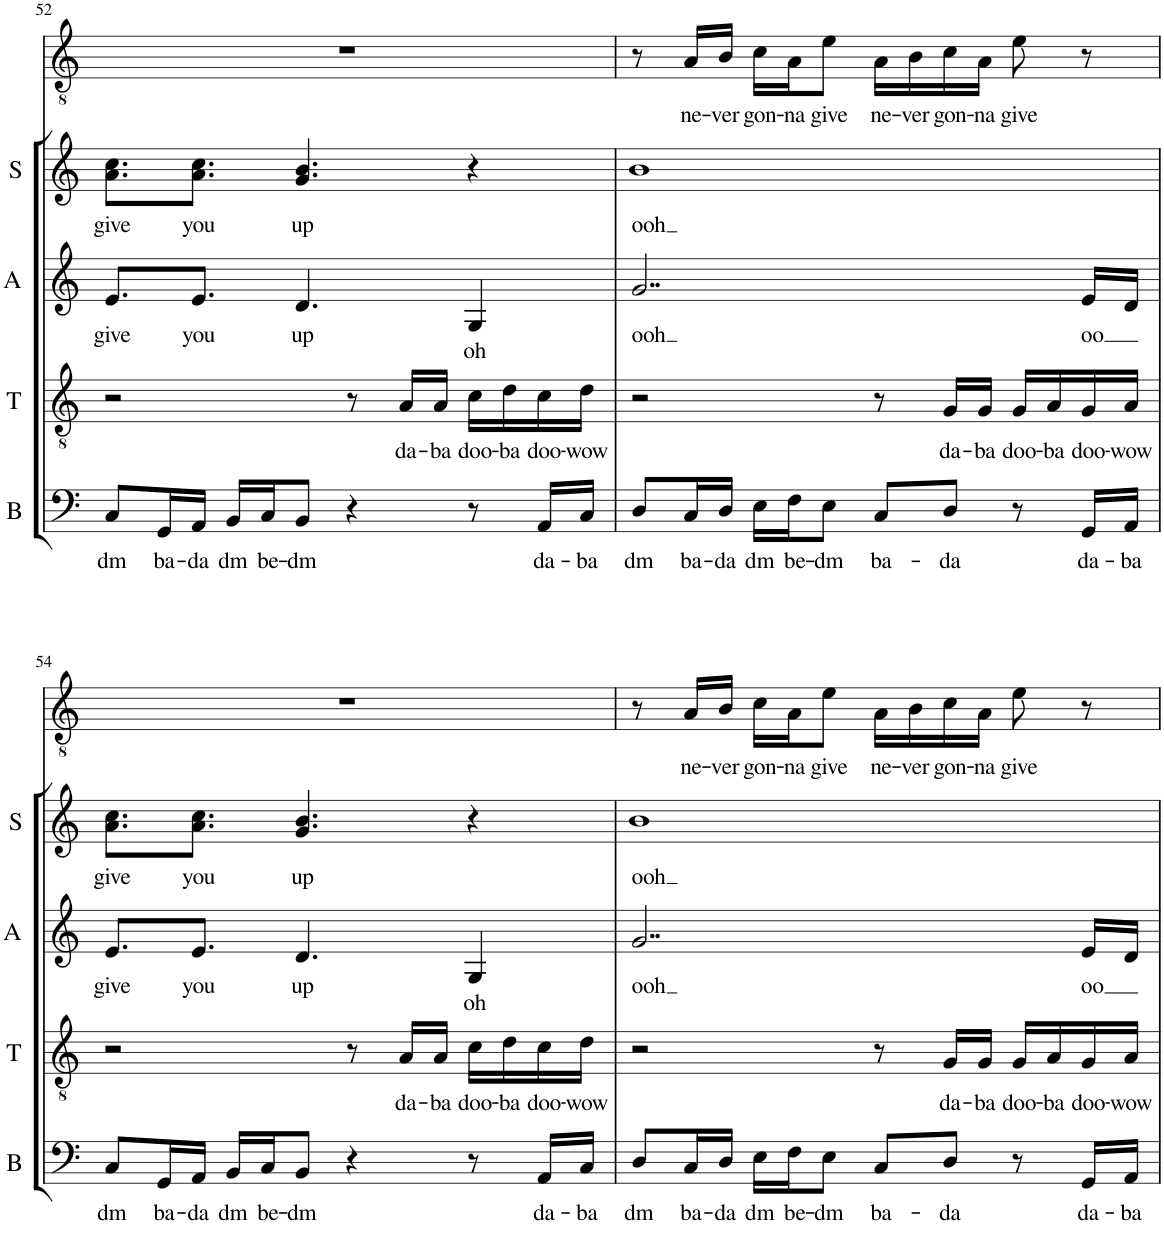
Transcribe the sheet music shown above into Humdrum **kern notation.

**kern	**text	**kern	**text	**kern	**text	**kern	**text	**kern	**text
*part5	*part5	*part4	*part4	*part3	*part3	*part2	*part2	*part1	*part1
*staff5	*staff5	*staff4	*staff4	*staff3	*staff3	*staff2	*staff2	*staff1	*staff1
*I"Bass	*	*I"Tenor	*	*I"Alto	*	*I"Soprano	*	*I"Solo	*
*I'B	*	*I'T	*	*I'A	*	*I'S	*	*	*
!!LO:PB:g=z
*clefF4	*	*clefGv2	*	*clefG2	*	*clefG2	*	*clefGv2	*
*k[]	*	*k[]	*	*k[]	*	*k[]	*	*k[]	*
*M4/4	*	*M4/4	*	*M4/4	*	*M4/4	*	*M4/4	*
=52	=52	=52	=52	=52	=52	=52	=52	=52	=52
!	!LO:LY:b	!	!	!	!LO:LY:b	!	!LO:LY:b	!	!
8C/L	dm	2r	.	8.e/L	give	8.a\ 8.cc\L	give	1r	.
!	!LO:LY:b	!	!	!	!	!	!	!	!
16GG/L	ba-	.	.	.	.	.	.	.	.
!	!LO:LY:b	!	!	!	!LO:LY:b	!	!LO:LY:b	!	!
16AA/JJ	-da	.	.	8.e/J	you	8.a\ 8.cc\J	you	.	.
!	!LO:LY:b	!	!	!	!	!	!	!	!
16BB/LL	dm	.	.	.	.	.	.	.	.
!	!LO:LY:b	!	!	!	!	!	!	!	!
16C/J	be-	.	.	.	.	.	.	.	.
!	!LO:LY:b	!	!	!	!LO:LY:b	!	!LO:LY:b	!	!
8BB/J	-dm	.	.	4.d/	up	4.g/ 4.b/	up	.	.
4r	.	8r	.	.	.	.	.	.	.
!	!	!	!LO:LY:b	!	!	!	!	!	!
.	.	16A/LL	da-	.	.	.	.	.	.
!	!	!	!LO:LY:b	!	!	!	!	!	!
.	.	16A/JJ	-ba	.	.	.	.	.	.
!	!	!	!LO:LY:b	!	!LO:LY:b	!	!	!	!
8r	.	16c\LL	doo-	4G/	oh	4r	.	.	.
!	!	!	!LO:LY:b	!	!	!	!	!	!
.	.	16d\	-ba	.	.	.	.	.	.
!	!LO:LY:b	!	!LO:LY:b	!	!	!	!	!	!
16AA/LL	da-	16c\	doo-	.	.	.	.	.	.
!	!LO:LY:b	!	!LO:LY:b	!	!	!	!	!	!
16C/JJ	-ba	16d\JJ	-wow	.	.	.	.	.	.
=53	=53	=53	=53	=53	=53	=53	=53	=53	=53
!	!LO:LY:b	!	!	!	!LO:LY:b	!	!LO:LY:b	!	!
8D/L	dm	2r	.	2..g/	ooh	1b	ooh	8r	.
!	!LO:LY:b	!	!	!	!	!	!	!	!LO:LY:b
16C/L	ba-	.	.	.	.	.	.	16A/LL	ne-
!	!LO:LY:b	!	!	!	!	!	!	!	!LO:LY:b
16D/JJ	-da	.	.	.	.	.	.	16B/JJ	-ver
!	!LO:LY:b	!	!	!	!	!	!	!	!LO:LY:b
16E\LL	dm	.	.	.	.	.	.	16c\LL	gon-
!	!LO:LY:b	!	!	!	!	!	!	!	!LO:LY:b
16F\J	be-	.	.	.	.	.	.	16A\J	-na
!	!LO:LY:b	!	!	!	!	!	!	!	!LO:LY:b
8E\J	-dm	.	.	.	.	.	.	8e\J	give
!	!LO:LY:b	!	!	!	!	!	!	!	!LO:LY:b
8C/L	ba-	8r	.	.	.	.	.	16A\LL	ne-
!	!	!	!	!	!	!	!	!	!LO:LY:b
.	.	.	.	.	.	.	.	16B\	-ver
!	!LO:LY:b	!	!LO:LY:b	!	!	!	!	!	!LO:LY:b
8D/J	-da	16G/LL	da-	.	.	.	.	16c\	gon-
!	!	!	!LO:LY:b	!	!	!	!	!	!LO:LY:b
.	.	16G/JJ	-ba	.	.	.	.	16A\JJ	-na
!	!	!	!LO:LY:b	!	!	!	!	!	!LO:LY:b
8r	.	16G/LL	doo-	.	.	.	.	8e\	give
!	!	!	!LO:LY:b	!	!	!	!	!	!
.	.	16A/	-ba	.	.	.	.	.	.
!	!LO:LY:b	!	!LO:LY:b	!	!LO:LY:b	!	!	!	!
16GG/LL	da-	16G/	doo-	16e/LL	oo	.	.	8r	.
!	!LO:LY:b	!	!LO:LY:b	!	!	!	!	!	!
16AA/JJ	-ba	16A/JJ	-wow	16d/JJ	.	.	.	.	.
!!LO:LB:g=z
=54	=54	=54	=54	=54	=54	=54	=54	=54	=54
!	!LO:LY:b	!	!	!	!LO:LY:b	!	!LO:LY:b	!	!
8C/L	dm	2r	.	8.e/L	give	8.a\ 8.cc\L	give	1r	.
!	!LO:LY:b	!	!	!	!	!	!	!	!
16GG/L	ba-	.	.	.	.	.	.	.	.
!	!LO:LY:b	!	!	!	!LO:LY:b	!	!LO:LY:b	!	!
16AA/JJ	-da	.	.	8.e/J	you	8.a\ 8.cc\J	you	.	.
!	!LO:LY:b	!	!	!	!	!	!	!	!
16BB/LL	dm	.	.	.	.	.	.	.	.
!	!LO:LY:b	!	!	!	!	!	!	!	!
16C/J	be-	.	.	.	.	.	.	.	.
!	!LO:LY:b	!	!	!	!LO:LY:b	!	!LO:LY:b	!	!
8BB/J	-dm	.	.	4.d/	up	4.g/ 4.b/	up	.	.
4r	.	8r	.	.	.	.	.	.	.
!	!	!	!LO:LY:b	!	!	!	!	!	!
.	.	16A/LL	da-	.	.	.	.	.	.
!	!	!	!LO:LY:b	!	!	!	!	!	!
.	.	16A/JJ	-ba	.	.	.	.	.	.
!	!	!	!LO:LY:b	!	!LO:LY:b	!	!	!	!
8r	.	16c\LL	doo-	4G/	oh	4r	.	.	.
!	!	!	!LO:LY:b	!	!	!	!	!	!
.	.	16d\	-ba	.	.	.	.	.	.
!	!LO:LY:b	!	!LO:LY:b	!	!	!	!	!	!
16AA/LL	da-	16c\	doo-	.	.	.	.	.	.
!	!LO:LY:b	!	!LO:LY:b	!	!	!	!	!	!
16C/JJ	-ba	16d\JJ	-wow	.	.	.	.	.	.
=55	=55	=55	=55	=55	=55	=55	=55	=55	=55
!	!LO:LY:b	!	!	!	!LO:LY:b	!	!LO:LY:b	!	!
8D/L	dm	2r	.	2..g/	ooh	1b	ooh	8r	.
!	!LO:LY:b	!	!	!	!	!	!	!	!LO:LY:b
16C/L	ba-	.	.	.	.	.	.	16A/LL	ne-
!	!LO:LY:b	!	!	!	!	!	!	!	!LO:LY:b
16D/JJ	-da	.	.	.	.	.	.	16B/JJ	-ver
!	!LO:LY:b	!	!	!	!	!	!	!	!LO:LY:b
16E\LL	dm	.	.	.	.	.	.	16c\LL	gon-
!	!LO:LY:b	!	!	!	!	!	!	!	!LO:LY:b
16F\J	be-	.	.	.	.	.	.	16A\J	-na
!	!LO:LY:b	!	!	!	!	!	!	!	!LO:LY:b
8E\J	-dm	.	.	.	.	.	.	8e\J	give
!	!LO:LY:b	!	!	!	!	!	!	!	!LO:LY:b
8C/L	ba-	8r	.	.	.	.	.	16A\LL	ne-
!	!	!	!	!	!	!	!	!	!LO:LY:b
.	.	.	.	.	.	.	.	16B\	-ver
!	!LO:LY:b	!	!LO:LY:b	!	!	!	!	!	!LO:LY:b
8D/J	-da	16G/LL	da-	.	.	.	.	16c\	gon-
!	!	!	!LO:LY:b	!	!	!	!	!	!LO:LY:b
.	.	16G/JJ	-ba	.	.	.	.	16A\JJ	-na
!	!	!	!LO:LY:b	!	!	!	!	!	!LO:LY:b
8r	.	16G/LL	doo-	.	.	.	.	8e\	give
!	!	!	!LO:LY:b	!	!	!	!	!	!
.	.	16A/	-ba	.	.	.	.	.	.
!	!LO:LY:b	!	!LO:LY:b	!	!LO:LY:b	!	!	!	!
16GG/LL	da-	16G/	doo-	16e/LL	oo	.	.	8r	.
!	!LO:LY:b	!	!LO:LY:b	!	!	!	!	!	!
16AA/JJ	-ba	16A/JJ	-wow	16d/JJ	.	.	.	.	.
=	=	=	=	=	=	=	=	=	=
*-	*-	*-	*-	*-	*-	*-	*-	*-	*-
